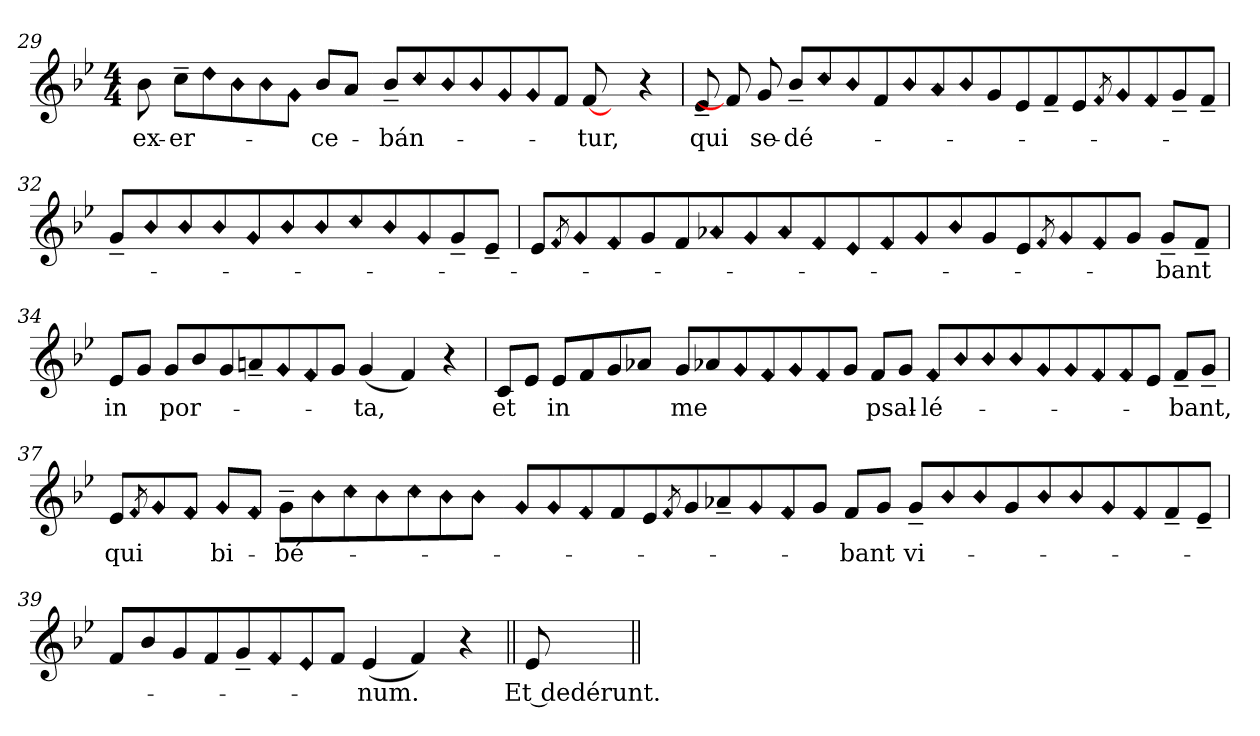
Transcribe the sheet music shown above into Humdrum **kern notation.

**kern	**text
*part1	*part1
*staff1	*staff1
*clefG2	*
*k[b-e-]	*
*B-:	*
*M4/4	*
=29	=29
!	!LO:LY:b:color=#000000
8b-i\	ex-
!	!LO:LY:b:color=#000000
8cc~i\L	-er-
!LO:N:head=diamond	!
8ddi\	.
!LO:N:head=diamond	!
8b-i\	.
!LO:N:head=diamond	!
8b-i\	.
!LO:N:head=diamond	!
8gi\J	.
!	!LO:LY:b:color=#000000
8b-i/L	-ce-
8ai/J	.
!!LO:LB:g=z
=30-	=30-
!	!LO:LY:b:color=#000000
8b-~i/L	-bán-
!LO:N:head=diamond	!
8cci/	.
!LO:N:head=diamond	!
8b-i/	.
!LO:N:head=diamond	!
8b-i/	.
!LO:N:head=diamond	!
8gi/	.
!LO:N:head=diamond	!
8gi/	.
8fi/J	.
!	!LO:LY:b:color=#000000
[8fi/	-tur,
8ryy	.
4r	.
=31	=31
!	!LO:LY:b:color=#000000
8e-~i/	qui
8fi/]	.
!	!LO:LY:b:color=#000000
8gi/	se-
!	!LO:LY:b:color=#000000
8b-~i/L	-dé-
!LO:N:head=diamond	!
8cci/	.
!LO:N:head=diamond	!
8b-i/	.
8fi/	.
!LO:N:head=diamond	!
8b-i/	.
!LO:N:head=diamond	!
8ai/	.
!LO:N:head=diamond	!
8b-i/	.
8gi/	.
8e-i/	.
8f~i/	.
8e-i/	.
!LO:N:head=diamond	!
8qfi/	.
!LO:N:head=diamond	!
8gi/	.
!LO:N:head=diamond	!
8fi/	.
8g~i/	.
8f~i/J	.
=32'	=32'
8g~i/L	.
!LO:N:head=diamond	!
8b-i/	.
!LO:N:head=diamond	!
8b-i/	.
!LO:N:head=diamond	!
8b-i/	.
!LO:N:head=diamond	!
8gi/	.
!LO:N:head=diamond	!
8b-i/	.
!LO:N:head=diamond	!
8b-i/	.
!LO:N:head=diamond	!
8cci/	.
!LO:N:head=diamond	!
8b-i/	.
!LO:N:head=diamond	!
8gi/	.
8g~i/	.
8e-~i/J	.
!!LO:LB:g=z
=33'	=33'
8e-i/L	.
!LO:N:head=diamond	!
8qfi/	.
!LO:N:head=diamond	!
8gi/	.
!LO:N:head=diamond	!
8fi/	.
8gi/	.
8fi/	.
!LO:N:head=diamond	!
8a-Xi/	.
!LO:N:head=diamond	!
8gi/	.
!LO:N:head=diamond	!
8a-i/	.
!LO:N:head=diamond	!
8fi/	.
!LO:N:head=diamond	!
8e-i/	.
!LO:N:head=diamond	!
8fi/	.
!LO:N:head=diamond	!
8gi/	.
!LO:N:head=diamond	!
8b-i/	.
8gi/	.
8e-i/	.
!LO:N:head=diamond	!
8qfi/	.
!LO:N:head=diamond	!
8gi/	.
!LO:N:head=diamond	!
8fi/	.
8gi/J	.
!	!LO:LY:b:color=#000000
8g~i/L	-bant
8f~i/J	.
=34'	=34'
!	!LO:LY:b:color=#000000
8e-i/L	in
8gi/J	.
!	!LO:LY:b:color=#000000
8gi/L	por-
8b-i/	.
8gi/	.
8an~i/	.
!LO:N:head=diamond	!
8gi/	.
!LO:N:head=diamond	!
8fi/	.
8gi/J	.
!	!LO:LY:b:color=#000000
(4gi/	-ta,
4fi/)	.
4r	.
=35	=35
!	!LO:LY:b:color=#000000
8ci/L	et
8e-i/J	.
!	!LO:LY:b:color=#000000
8e-i/L	in
8fi/	.
8gi/	.
8a-Xi/J	.
!!LO:LB:g=z
=36-	=36-
!	!LO:LY:b:color=#000000
8gi/L	me
8a-Xi/	.
!LO:N:head=diamond	!
8gi/	.
!LO:N:head=diamond	!
8fi/	.
!LO:N:head=diamond	!
8gi/	.
!LO:N:head=diamond	!
8fi/	.
8gi/J	.
!	!LO:LY:b:color=#000000
8fi/L	psal-
8gi/J	.
!LO:N:head=diamond	!
!	!LO:LY:b:color=#000000
8fi/L	-lé-
!LO:N:head=diamond	!
8b-i/	.
!LO:N:head=diamond	!
8b-i/	.
!LO:N:head=diamond	!
8b-i/	.
!LO:N:head=diamond	!
8gi/	.
!LO:N:head=diamond	!
8gi/	.
!LO:N:head=diamond	!
8fi/	.
!LO:N:head=diamond	!
8fi/	.
8e-i/J	.
!	!LO:LY:b:color=#000000
8f~i/L	-bant,
8g~i/J	.
=37'	=37'
!	!LO:LY:b:color=#000000
8e-i/L	qui
!LO:N:head=diamond	!
8qfi/	.
!LO:N:head=diamond	!
8gi/	.
!LO:N:head=diamond	!
8fi/J	.
!LO:N:head=diamond	!
!	!LO:LY:b:color=#000000
8gi/L	bi-
!LO:N:head=diamond	!
8fi/J	.
!	!LO:LY:b:color=#000000
8g~i\L	-bé-
!LO:N:head=diamond	!
8b-i\	.
!LO:N:head=diamond	!
8cci\	.
!LO:N:head=diamond	!
8b-i\	.
!LO:N:head=diamond	!
8cci\	.
!LO:N:head=diamond	!
8b-i\	.
!LO:N:head=diamond	!
8b-i\J	.
!!LO:LB:g=z
=38-	=38-
!LO:N:head=diamond	!
8gi/L	.
!LO:N:head=diamond	!
8gi/	.
!LO:N:head=diamond	!
8fi/	.
8fi/	.
8e-i/	.
!LO:N:head=diamond	!
8qfi/	.
8gi/	.
8a-X~i/	.
!LO:N:head=diamond	!
8gi/	.
!LO:N:head=diamond	!
8fi/	.
8gi/J	.
!	!LO:LY:b:color=#000000
8fi/L	-bant
8gi/J	.
!	!LO:LY:b:color=#000000
8g~i/L	vi-
!LO:N:head=diamond	!
8b-i/	.
!LO:N:head=diamond	!
8b-i/	.
8gi/	.
!LO:N:head=diamond	!
8b-i/	.
!LO:N:head=diamond	!
8b-i/	.
!LO:N:head=diamond	!
8gi/	.
!LO:N:head=diamond	!
8fi/	.
8f~i/	.
8e-~i/J	.
=39'	=39'
8fi/L	.
8b-i/	.
8gi/	.
8fi/	.
8g~i/	.
!LO:N:head=diamond	!
8fi/	.
!LO:N:head=diamond	!
8e-i/	.
8fi/J	.
!	!LO:LY:b:color=#000000
(4e-i/	-num.
4fi/)	.
4r	.
=40||	=40||
!	!LO:LY:b:color=#000000
8e-i/	Et dedérunt.
=||	=||
*-	*-
